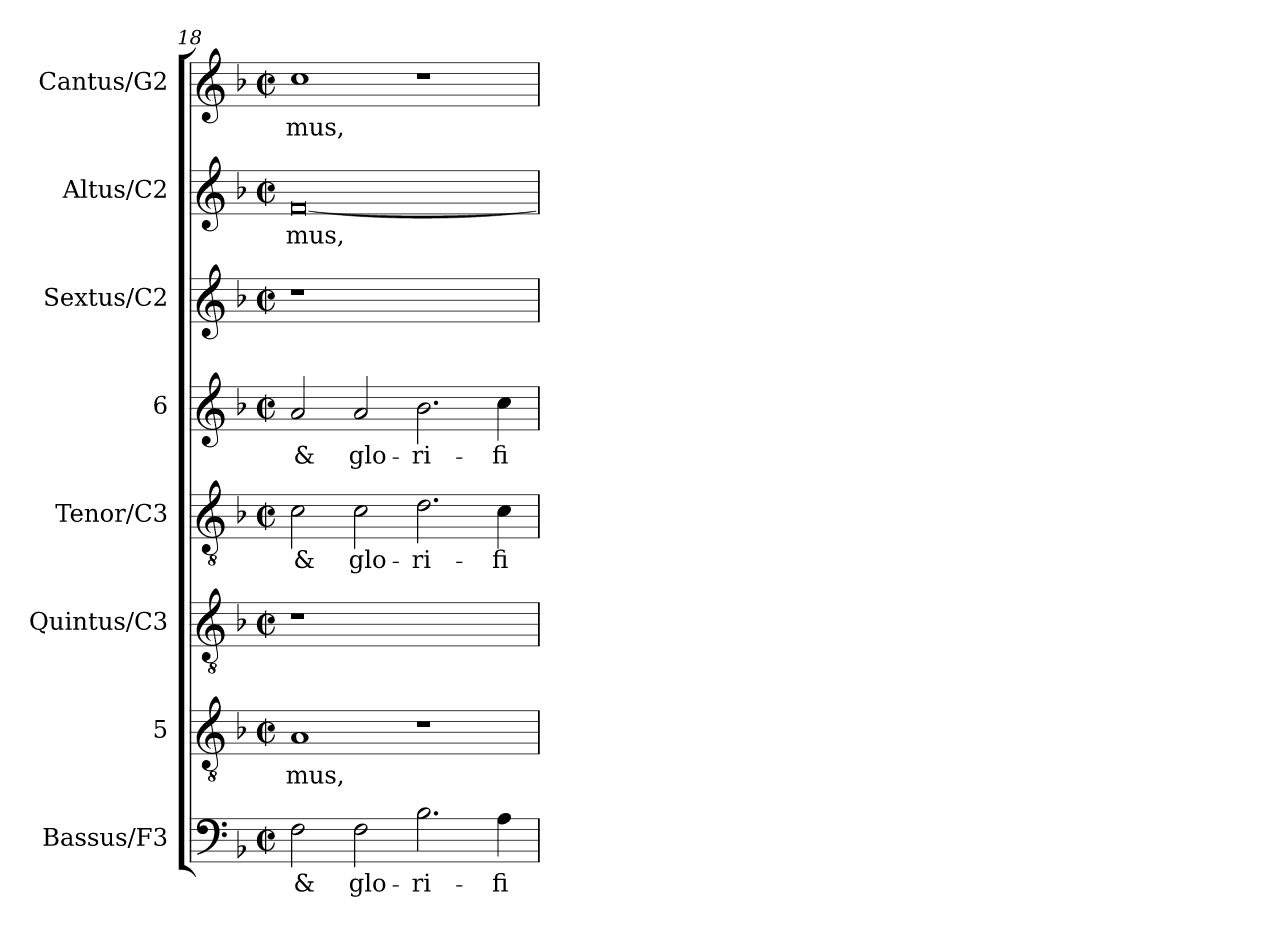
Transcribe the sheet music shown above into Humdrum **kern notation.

**kern	**text	**kern	**text	**kern	**kern	**text	**kern	**text	**kern	**kern	**text	**kern	**text
*part8	*part8	*part7	*part7	*part6	*part5	*part5	*part4	*part4	*part3	*part2	*part2	*part1	*part1
*staff8	*staff8	*staff7	*staff7	*staff6	*staff5	*staff5	*staff4	*staff4	*staff3	*staff2	*staff2	*staff1	*staff1
*I"Bassus/F3	*	*I"5	*	*I"Quintus/C3	*I"Tenor/C3	*	*I"6	*	*I"Sextus/C2	*I"Altus/C2	*	*I"Cantus/G2	*
*I'B	*	*	*	*	*I'T	*	*	*	*	*I'A	*	*I'C	*
*clefF4	*	*clefGv2	*	*clefGv2	*clefGv2	*	*clefG2	*	*clefG2	*clefG2	*	*clefG2	*
*k[b-]	*	*k[b-]	*	*k[b-]	*k[b-]	*	*k[b-]	*	*k[b-]	*k[b-]	*	*k[b-]	*
*F:	*	*F:	*	*F:	*F:	*	*F:	*	*F:	*F:	*	*F:	*
*M2/2	*	*M2/2	*	*M2/2	*M2/2	*	*M2/2	*	*M2/2	*M2/2	*	*M2/2	*
*met(c|)	*	*met(c|)	*	*met(c|)	*met(c|)	*	*met(c|)	*	*met(c|)	*met(c|)	*	*met(c|)	*
=18	=18	=18	=18	=18	=18	=18	=18	=18	=18	=18	=18	=18	=18
!	!LO:LY:b:cj	!	!LO:LY:b:cj	!	!	!LO:LY:b:cj	!	!LO:LY:b:cj	!	!	!LO:LY:b:cj	!	!LO:LY:b:cj
2F\	&	1A	-mus,	1r	2c\	&	2a/	&	1r	[<0f	-mus,	1cc	-mus,
!	!LO:LY:b:cj	!	!	!	!	!LO:LY:b:cj	!	!LO:LY:b:cj	!	!	!	!	!
2F\	glo-	.	.	.	2c\	glo-	2a/	glo-	.	.	.	.	.
!	!LO:LY:b:cj	!	!	!	!	!LO:LY:b:cj	!	!LO:LY:b:cj	!	!	!	!	!
2.B-\	-ri-	1r	.	1ryy	2.d\	-ri-	2.b-\	-ri-	1ryy	.	.	1r	.
!	!LO:LY:b:cj	!	!	!	!	!LO:LY:b:cj	!	!LO:LY:b:cj	!	!	!	!	!
4A\	-fi-	.	.	.	4c\	-fi-	4cc\	-fi-	.	.	.	.	.
=	=	=	=	=	=	=	=	=	=	=	=	=	=
*-	*-	*-	*-	*-	*-	*-	*-	*-	*-	*-	*-	*-	*-
